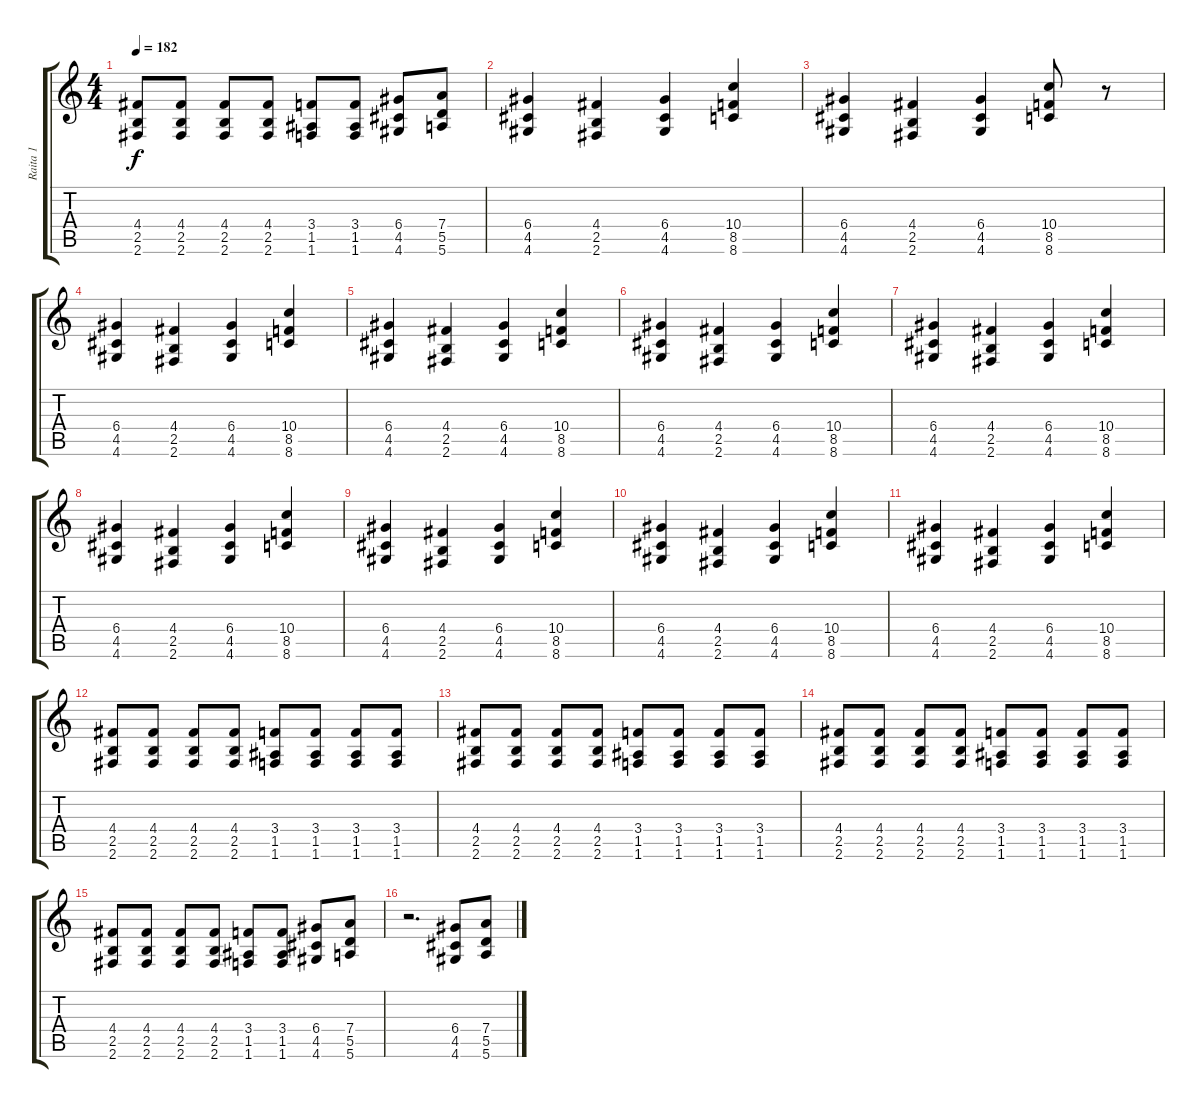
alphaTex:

\track ("Raita 1" "Raita 1") {instrument distortionguitar}
\staff {score tabs}
\tuning (E4 B3 G3 D3 A2 E2) {hide}
\ts (4 4)
\tempo 182
\clef g2
\ks c
(4.4 2.5 2.6).8{dy f} (4.4 2.5 2.6).8 (4.4 2.5 2.6).8 (4.4 2.5 2.6).8 (3.4 1.5 1.6).8 (3.4 1.5 1.6).8 (6.4 4.5 4.6).8 (7.4 5.5 5.6).8 |
(6.4 4.5 4.6).4 (4.4 2.5 2.6).4 (6.4 4.5 4.6).4 (10.4 8.5 8.6).4 |
(6.4 4.5 4.6).4 (4.4 2.5 2.6).4 (6.4 4.5 4.6).4 (10.4 8.5 8.6).8 r.8 |
(6.4 4.5 4.6).4 (4.4 2.5 2.6).4 (6.4 4.5 4.6).4 (10.4 8.5 8.6).4 |
(6.4 4.5 4.6).4 (4.4 2.5 2.6).4 (6.4 4.5 4.6).4 (10.4 8.5 8.6).4 |
(6.4 4.5 4.6).4 (4.4 2.5 2.6).4 (6.4 4.5 4.6).4 (10.4 8.5 8.6).4 |
(6.4 4.5 4.6).4 (4.4 2.5 2.6).4 (6.4 4.5 4.6).4 (10.4 8.5 8.6).4 |
(6.4 4.5 4.6).4 (4.4 2.5 2.6).4 (6.4 4.5 4.6).4 (10.4 8.5 8.6).4 |
(6.4 4.5 4.6).4 (4.4 2.5 2.6).4 (6.4 4.5 4.6).4 (10.4 8.5 8.6).4 |
(6.4 4.5 4.6).4 (4.4 2.5 2.6).4 (6.4 4.5 4.6).4 (10.4 8.5 8.6).4 |
(6.4 4.5 4.6).4 (4.4 2.5 2.6).4 (6.4 4.5 4.6).4 (10.4 8.5 8.6).4 |
(4.4 2.5 2.6).8 (4.4 2.5 2.6).8 (4.4 2.5 2.6).8 (4.4 2.5 2.6).8 (3.4 1.5 1.6).8 (3.4 1.5 1.6).8 (3.4 1.5 1.6).8 (3.4 1.5 1.6).8 |
(4.4 2.5 2.6).8 (4.4 2.5 2.6).8 (4.4 2.5 2.6).8 (4.4 2.5 2.6).8 (3.4 1.5 1.6).8 (3.4 1.5 1.6).8 (3.4 1.5 1.6).8 (3.4 1.5 1.6).8 |
(4.4 2.5 2.6).8 (4.4 2.5 2.6).8 (4.4 2.5 2.6).8 (4.4 2.5 2.6).8 (3.4 1.5 1.6).8 (3.4 1.5 1.6).8 (3.4 1.5 1.6).8 (3.4 1.5 1.6).8 |
(4.4 2.5 2.6).8 (4.4 2.5 2.6).8 (4.4 2.5 2.6).8 (4.4 2.5 2.6).8 (3.4 1.5 1.6).8 (3.4 1.5 1.6).8 (6.4 4.5 4.6).8 (7.4 5.5 5.6).8 |
r.2{d} (6.4 4.5 4.6).8 (7.4 5.5 5.6).8
